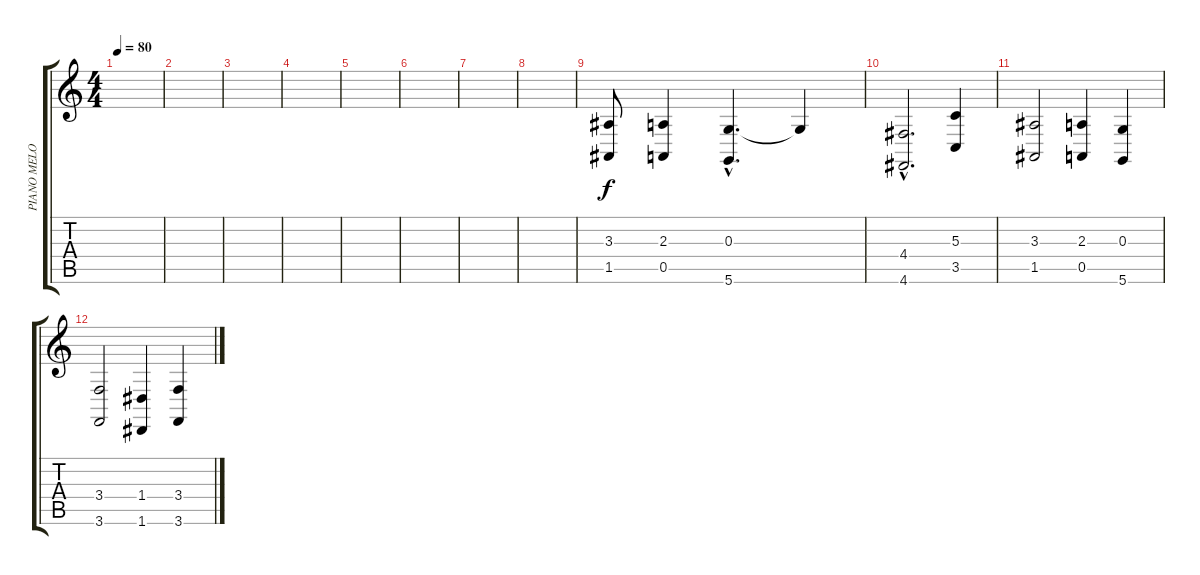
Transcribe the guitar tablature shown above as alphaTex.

\track ("PIANO MELODIE" "PIANO MELO") {instrument acousticgrandpiano}
\staff {score tabs}
\tuning (E4 B3 G3 D3 A2 D2) {hide}
\ts (4 4)
\tempo 80
\clef g2
\ks c
|
|
|
|
|
|
|
|
(3.3 1.5).8 (2.3 0.5).4 (0.3{hac} 5.6{hac}).4{d} 0.3{t}.4 |
(4.4{hac} 4.6{hac}).2{d} (5.3 3.5).4 |
(3.3 1.5).2 (2.3 0.5).4 (0.3 5.6).4 |
(3.4 3.6).2 (1.4 1.6).4 (3.4 3.6).4
